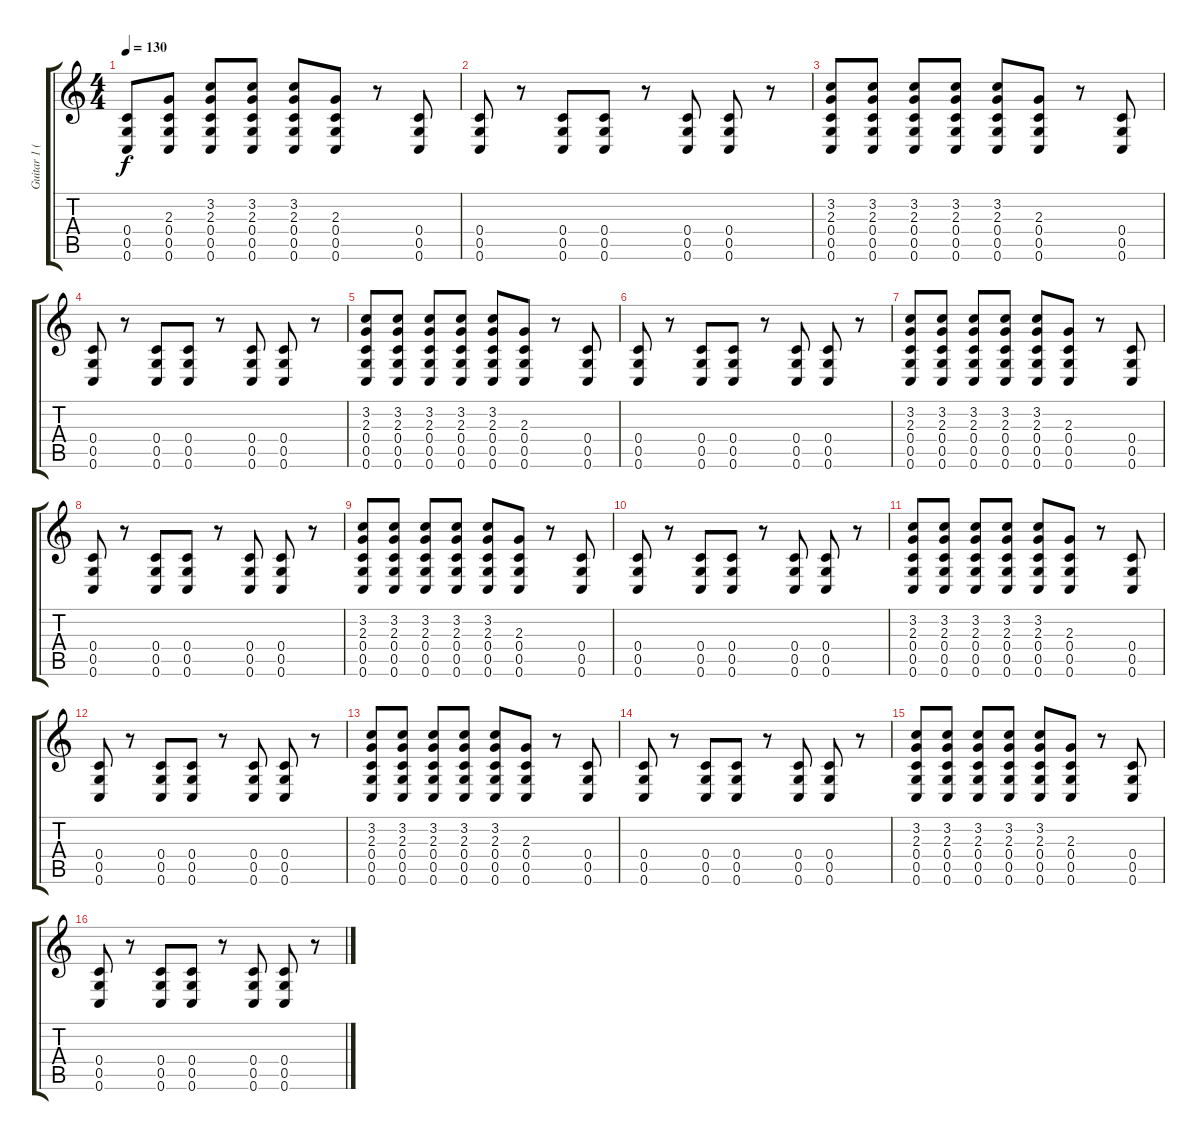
\track ("Guitar 1 (Jardel Paisante)" "Guitar 1 (") {instrument electricguitarclean}
\staff {score tabs}
\tuning (D4 A3 F3 C3 G2 C2) {hide}
\ts (4 4)
\tempo 130
\clef g2
\ks c
(0.4 0.5 0.6).8{dy f} (2.3 0.4 0.5 0.6).8 (3.2 2.3 0.4 0.5 0.6).8 (3.2 2.3 0.4 0.5 0.6).8 (3.2 2.3 0.4 0.5 0.6).8 (2.3 0.4 0.5 0.6).8 r.8 (0.4 0.5 0.6).8 |
(0.4 0.5 0.6).8 r.8 (0.4 0.5 0.6).8 (0.4 0.5 0.6).8 r.8 (0.4 0.5 0.6).8 (0.4 0.5 0.6).8 r.8 |
(3.2 2.3 0.4 0.5 0.6).8 (3.2 2.3 0.4 0.5 0.6).8 (3.2 2.3 0.4 0.5 0.6).8 (3.2 2.3 0.4 0.5 0.6).8 (3.2 2.3 0.4 0.5 0.6).8 (2.3 0.4 0.5 0.6).8 r.8 (0.4 0.5 0.6).8 |
(0.4 0.5 0.6).8 r.8 (0.4 0.5 0.6).8 (0.4 0.5 0.6).8 r.8 (0.4 0.5 0.6).8 (0.4 0.5 0.6).8 r.8 |
(3.2 2.3 0.4 0.5 0.6).8 (3.2 2.3 0.4 0.5 0.6).8 (3.2 2.3 0.4 0.5 0.6).8 (3.2 2.3 0.4 0.5 0.6).8 (3.2 2.3 0.4 0.5 0.6).8 (2.3 0.4 0.5 0.6).8 r.8 (0.4 0.5 0.6).8 |
(0.4 0.5 0.6).8 r.8 (0.4 0.5 0.6).8 (0.4 0.5 0.6).8 r.8 (0.4 0.5 0.6).8 (0.4 0.5 0.6).8 r.8 |
(3.2 2.3 0.4 0.5 0.6).8 (3.2 2.3 0.4 0.5 0.6).8 (3.2 2.3 0.4 0.5 0.6).8 (3.2 2.3 0.4 0.5 0.6).8 (3.2 2.3 0.4 0.5 0.6).8 (2.3 0.4 0.5 0.6).8 r.8 (0.4 0.5 0.6).8 |
(0.4 0.5 0.6).8 r.8 (0.4 0.5 0.6).8 (0.4 0.5 0.6).8 r.8 (0.4 0.5 0.6).8 (0.4 0.5 0.6).8 r.8 |
(3.2 2.3 0.4 0.5 0.6).8 (3.2 2.3 0.4 0.5 0.6).8 (3.2 2.3 0.4 0.5 0.6).8 (3.2 2.3 0.4 0.5 0.6).8 (3.2 2.3 0.4 0.5 0.6).8 (2.3 0.4 0.5 0.6).8 r.8 (0.4 0.5 0.6).8 |
(0.4 0.5 0.6).8 r.8 (0.4 0.5 0.6).8 (0.4 0.5 0.6).8 r.8 (0.4 0.5 0.6).8 (0.4 0.5 0.6).8 r.8 |
(3.2 2.3 0.4 0.5 0.6).8 (3.2 2.3 0.4 0.5 0.6).8 (3.2 2.3 0.4 0.5 0.6).8 (3.2 2.3 0.4 0.5 0.6).8 (3.2 2.3 0.4 0.5 0.6).8 (2.3 0.4 0.5 0.6).8 r.8 (0.4 0.5 0.6).8 |
(0.4 0.5 0.6).8 r.8 (0.4 0.5 0.6).8 (0.4 0.5 0.6).8 r.8 (0.4 0.5 0.6).8 (0.4 0.5 0.6).8 r.8 |
(3.2 2.3 0.4 0.5 0.6).8 (3.2 2.3 0.4 0.5 0.6).8 (3.2 2.3 0.4 0.5 0.6).8 (3.2 2.3 0.4 0.5 0.6).8 (3.2 2.3 0.4 0.5 0.6).8 (2.3 0.4 0.5 0.6).8 r.8 (0.4 0.5 0.6).8 |
(0.4 0.5 0.6).8 r.8 (0.4 0.5 0.6).8 (0.4 0.5 0.6).8 r.8 (0.4 0.5 0.6).8 (0.4 0.5 0.6).8 r.8 |
(3.2 2.3 0.4 0.5 0.6).8 (3.2 2.3 0.4 0.5 0.6).8 (3.2 2.3 0.4 0.5 0.6).8 (3.2 2.3 0.4 0.5 0.6).8 (3.2 2.3 0.4 0.5 0.6).8 (2.3 0.4 0.5 0.6).8 r.8 (0.4 0.5 0.6).8 |
(0.4 0.5 0.6).8 r.8 (0.4 0.5 0.6).8 (0.4 0.5 0.6).8 r.8 (0.4 0.5 0.6).8 (0.4 0.5 0.6).8 r.8
